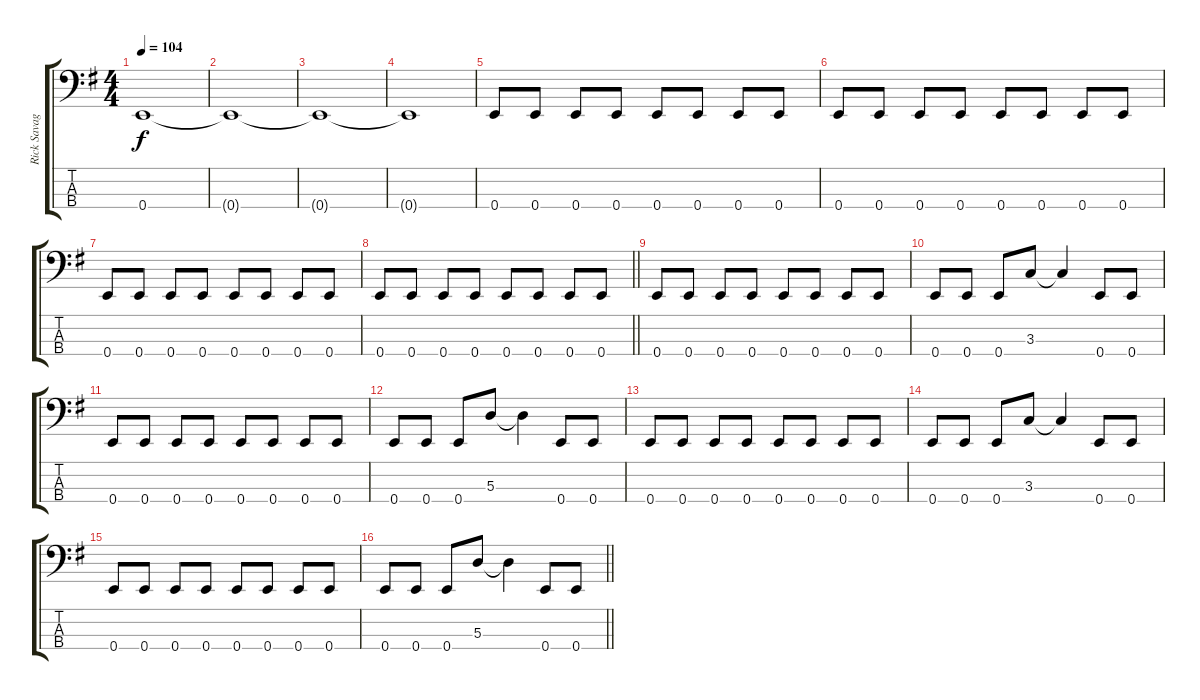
\track ("Rick Savage" "Rick Savag") {instrument electricbasspick}
\staff {score tabs}
\tuning (G2 D2 A1 E1) {hide}
\ts (4 4)
\tempo 104
\clef f4
\ks eminor
0.4{t}.1{dy f} |
0.4{t}.1 |
0.4{t}.1 |
0.4{t}.1 |
0.4.8 0.4.8 0.4.8 0.4.8 0.4.8 0.4.8 0.4.8 0.4.8 |
0.4.8 0.4.8 0.4.8 0.4.8 0.4.8 0.4.8 0.4.8 0.4.8 |
0.4.8 0.4.8 0.4.8 0.4.8 0.4.8 0.4.8 0.4.8 0.4.8 |
\barLineRight lightlight
0.4.8 0.4.8 0.4.8 0.4.8 0.4.8 0.4.8 0.4.8 0.4.8 |
0.4.8 0.4.8 0.4.8 0.4.8 0.4.8 0.4.8 0.4.8 0.4.8 |
0.4.8 0.4.8 0.4.8 3.3.8 3.3{t}.4 0.4.8 0.4.8 |
0.4.8 0.4.8 0.4.8 0.4.8 0.4.8 0.4.8 0.4.8 0.4.8 |
0.4.8 0.4.8 0.4.8 5.3.8 5.3{t}.4 0.4.8 0.4.8 |
0.4.8 0.4.8 0.4.8 0.4.8 0.4.8 0.4.8 0.4.8 0.4.8 |
0.4.8 0.4.8 0.4.8 3.3.8 3.3{t}.4 0.4.8 0.4.8 |
0.4.8 0.4.8 0.4.8 0.4.8 0.4.8 0.4.8 0.4.8 0.4.8 |
\barLineRight lightlight
0.4.8 0.4.8 0.4.8 5.3.8 5.3{t}.4 0.4.8 0.4.8
